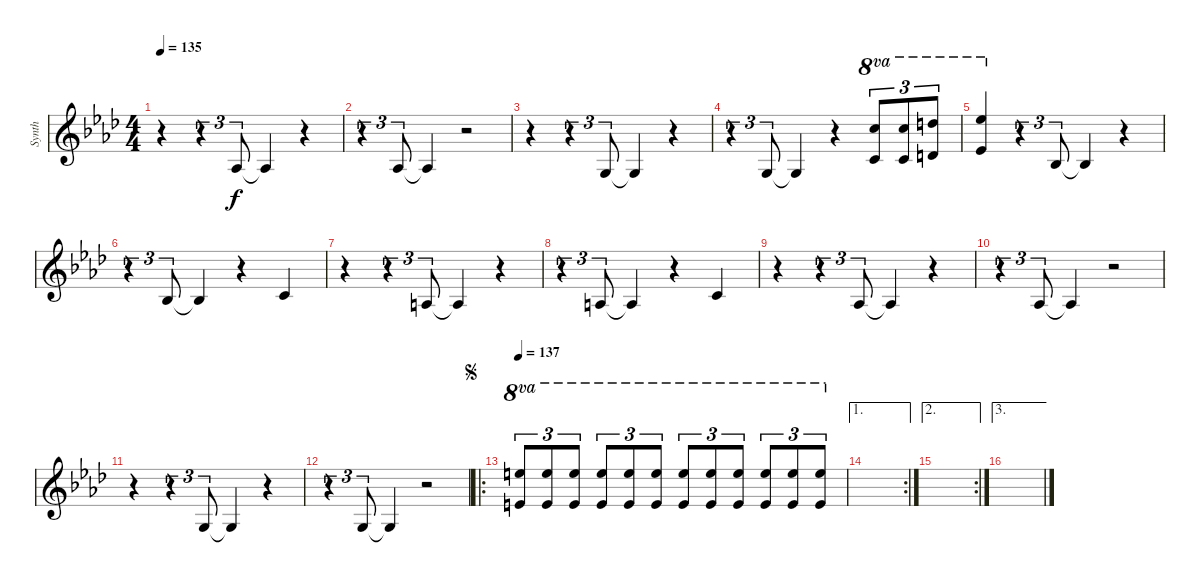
\track ("Synth" "Synth") {instrument stringensemble2}
\staff {score}
\tuning (D4 A3 F3 C3 G2 C2) {hide}
\ts (4 4)
\tempo 135
\clef g2
\ks ab
r.4{dy f} r.4{tu (3 2)} 3.3.8{tu (3 2)} 3.3{t}.4 r.4 |
r.4{tu (3 2)} 3.3.8{tu (3 2)} 3.3{t}.4 r.2 |
r.4 r.4{tu (3 2)} 2.3.8{tu (3 2)} 2.3{t}.4 r.4 |
r.4{tu (3 2)} 2.3.8{tu (3 2)} 2.3{t}.4 r.4 (10.1 27.2).8{tu (3 2) ot 8va instrument orchestrahit} (10.1 27.2).8{tu (3 2) ot 8va} (12.1 29.2).8{tu (3 2) ot 8va} |
(25.1 18.2).4{ot 8va} r.4{tu (3 2) instrument stringensemble2} 5.3.8{tu (3 2)} 5.3{t}.4 r.4 |
r.4{tu (3 2)} 5.3.8{tu (3 2)} 5.3{t}.4 r.4 7.3.4 |
r.4 r.4{tu (3 2)} 4.3.8{tu (3 2)} 4.3{t}.4 r.4 |
r.4{tu (3 2)} 4.3.8{tu (3 2)} 4.3{t}.4 r.4 7.3.4 |
r.4 r.4{tu (3 2)} 3.3.8{tu (3 2)} 3.3{t}.4 r.4 |
r.4{tu (3 2)} 3.3.8{tu (3 2)} 3.3{t}.4 r.2 |
r.4 r.4{tu (3 2)} 2.3.8{tu (3 2)} 2.3{t}.4 r.4 |
r.4{tu (3 2)} 2.3.8{tu (3 2)} 2.3{t}.4 r.2 |
\ro
\jump segno
\tempo 137
(26.1 23.3).8{tu (3 2) ot 8va instrument orchestrahit} (26.1 23.3).8{tu (3 2) ot 8va} (26.1 23.3).8{tu (3 2) ot 8va} (26.1 23.3).8{tu (3 2) ot 8va} (26.1 23.3).8{tu (3 2) ot 8va} (26.1 23.3).8{tu (3 2) ot 8va} (26.1 23.3).8{tu (3 2) ot 8va} (26.1 23.3).8{tu (3 2) ot 8va} (26.1 23.3).8{tu (3 2) ot 8va} (26.1 23.3).8{tu (3 2) ot 8va} (26.1 23.3).8{tu (3 2) ot 8va} (26.1 23.3).8{tu (3 2) ot 8va} |
\ae 1
\rc 2
|
\ae 2
\rc 2
|
\ae 3
